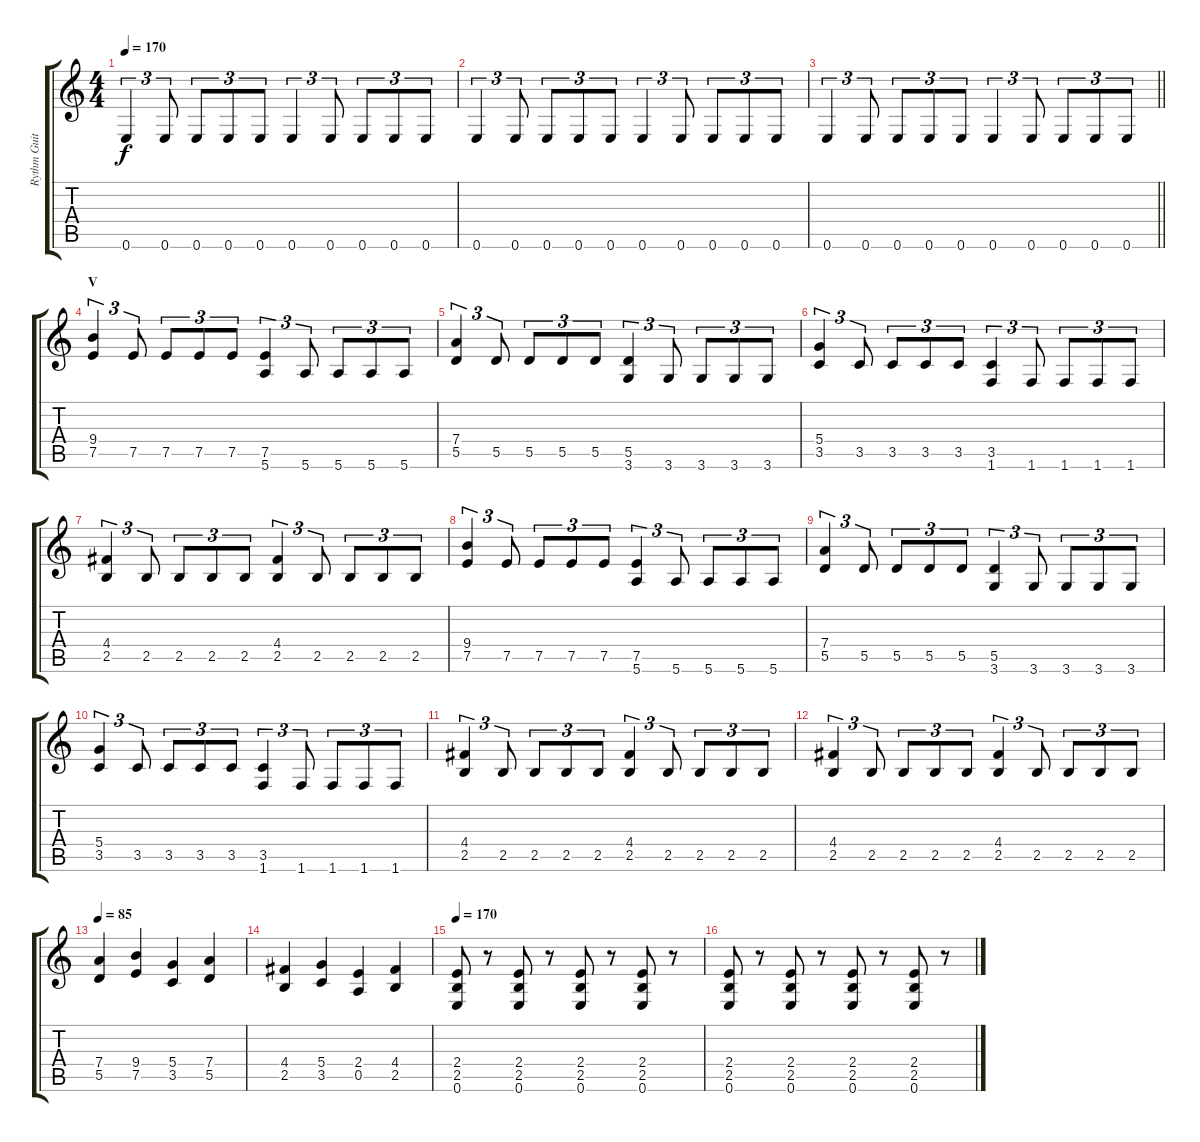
\track ("Rythm Guitar" "Rythm Guit") {instrument distortionguitar}
\staff {score tabs}
\tuning (E4 B3 G3 D3 A2 E2) {hide}
\ts (4 4)
\tempo 170
\clef g2
\ks c
0.6.4{tu (3 2) dy f} 0.6.8{tu (3 2)} 0.6.8{tu (3 2)} 0.6.8{tu (3 2)} 0.6.8{tu (3 2)} 0.6.4{tu (3 2)} 0.6.8{tu (3 2)} 0.6.8{tu (3 2)} 0.6.8{tu (3 2)} 0.6.8{tu (3 2)} |
0.6.4{tu (3 2)} 0.6.8{tu (3 2)} 0.6.8{tu (3 2)} 0.6.8{tu (3 2)} 0.6.8{tu (3 2)} 0.6.4{tu (3 2)} 0.6.8{tu (3 2)} 0.6.8{tu (3 2)} 0.6.8{tu (3 2)} 0.6.8{tu (3 2)} |
\barLineRight lightlight
0.6.4{tu (3 2)} 0.6.8{tu (3 2)} 0.6.8{tu (3 2)} 0.6.8{tu (3 2)} 0.6.8{tu (3 2)} 0.6.4{tu (3 2)} 0.6.8{tu (3 2)} 0.6.8{tu (3 2)} 0.6.8{tu (3 2)} 0.6.8{tu (3 2)} |
\section ("" "V")
(9.4 7.5).4{tu (3 2)} 7.5.8{tu (3 2)} 7.5.8{tu (3 2)} 7.5.8{tu (3 2)} 7.5.8{tu (3 2)} (7.5 5.6).4{tu (3 2)} 5.6.8{tu (3 2)} 5.6.8{tu (3 2)} 5.6.8{tu (3 2)} 5.6.8{tu (3 2)} |
(7.4 5.5).4{tu (3 2)} 5.5.8{tu (3 2)} 5.5.8{tu (3 2)} 5.5.8{tu (3 2)} 5.5.8{tu (3 2)} (5.5 3.6).4{tu (3 2)} 3.6.8{tu (3 2)} 3.6.8{tu (3 2)} 3.6.8{tu (3 2)} 3.6.8{tu (3 2)} |
(5.4 3.5).4{tu (3 2)} 3.5.8{tu (3 2)} 3.5.8{tu (3 2)} 3.5.8{tu (3 2)} 3.5.8{tu (3 2)} (3.5 1.6).4{tu (3 2)} 1.6.8{tu (3 2)} 1.6.8{tu (3 2)} 1.6.8{tu (3 2)} 1.6.8{tu (3 2)} |
(4.4 2.5).4{tu (3 2)} 2.5.8{tu (3 2)} 2.5.8{tu (3 2)} 2.5.8{tu (3 2)} 2.5.8{tu (3 2)} (4.4 2.5).4{tu (3 2)} 2.5.8{tu (3 2)} 2.5.8{tu (3 2)} 2.5.8{tu (3 2)} 2.5.8{tu (3 2)} |
(9.4 7.5).4{tu (3 2)} 7.5.8{tu (3 2)} 7.5.8{tu (3 2)} 7.5.8{tu (3 2)} 7.5.8{tu (3 2)} (7.5 5.6).4{tu (3 2)} 5.6.8{tu (3 2)} 5.6.8{tu (3 2)} 5.6.8{tu (3 2)} 5.6.8{tu (3 2)} |
(7.4 5.5).4{tu (3 2)} 5.5.8{tu (3 2)} 5.5.8{tu (3 2)} 5.5.8{tu (3 2)} 5.5.8{tu (3 2)} (5.5 3.6).4{tu (3 2)} 3.6.8{tu (3 2)} 3.6.8{tu (3 2)} 3.6.8{tu (3 2)} 3.6.8{tu (3 2)} |
(5.4 3.5).4{tu (3 2)} 3.5.8{tu (3 2)} 3.5.8{tu (3 2)} 3.5.8{tu (3 2)} 3.5.8{tu (3 2)} (3.5 1.6).4{tu (3 2)} 1.6.8{tu (3 2)} 1.6.8{tu (3 2)} 1.6.8{tu (3 2)} 1.6.8{tu (3 2)} |
(4.4 2.5).4{tu (3 2)} 2.5.8{tu (3 2)} 2.5.8{tu (3 2)} 2.5.8{tu (3 2)} 2.5.8{tu (3 2)} (4.4 2.5).4{tu (3 2)} 2.5.8{tu (3 2)} 2.5.8{tu (3 2)} 2.5.8{tu (3 2)} 2.5.8{tu (3 2)} |
(4.4 2.5).4{tu (3 2)} 2.5.8{tu (3 2)} 2.5.8{tu (3 2)} 2.5.8{tu (3 2)} 2.5.8{tu (3 2)} (4.4 2.5).4{tu (3 2)} 2.5.8{tu (3 2)} 2.5.8{tu (3 2)} 2.5.8{tu (3 2)} 2.5.8{tu (3 2)} |
\tempo 85
(7.4 5.5).4 (9.4 7.5).4 (5.4 3.5).4 (7.4 5.5).4 |
(4.4 2.5).4 (5.4 3.5).4 (2.4 0.5).4 (4.4 2.5).4 |
\tempo 170
(2.4 2.5 0.6).8 r.8 (2.4 2.5 0.6).8 r.8 (2.4 2.5 0.6).8 r.8 (2.4 2.5 0.6).8 r.8 |
(2.4 2.5 0.6).8 r.8 (2.4 2.5 0.6).8 r.8 (2.4 2.5 0.6).8 r.8 (2.4 2.5 0.6).8 r.8
